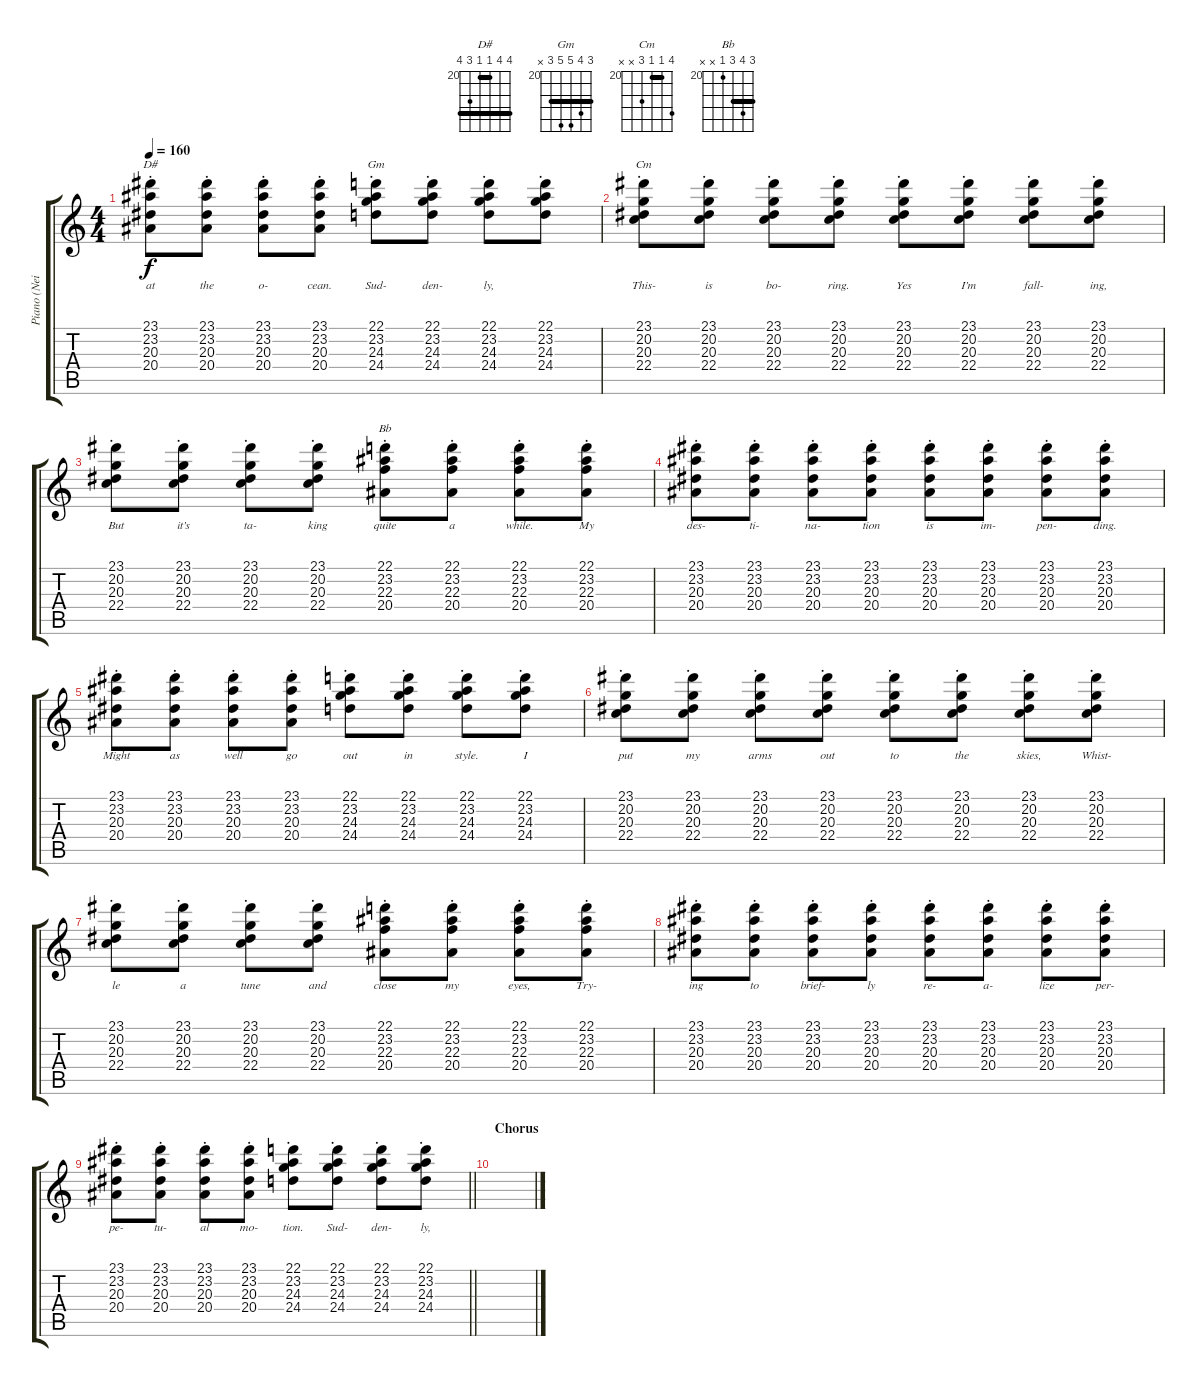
\track ("Piano (Neil)" "Piano (Nei") {instrument acousticgrandpiano}
\staff {score tabs}
\tuning (E4 B3 G3 D3 A2 E2) {hide}
\chord ("D#" 23 23 20 20 22 23) {firstfret 20 barre (20 23)}
\chord ("Gm" 22 23 24 24 22 x) {firstfret 20 barre 22}
\chord ("Cm" 23 20 20 22 x x) {firstfret 20 barre 20}
\chord ("Bb" 22 23 22 20 x x) {firstfret 20 barre 22}
\ts (4 4)
\tempo 160
\clef g2
\ks c
(23.1{st} 23.2{st} 20.3{st} 20.4{st}).8{ch "D#" lyrics (0 "at") lyrics (1 "") lyrics (2 "") lyrics (3 "") lyrics (4 "") dy f} (23.1{st} 23.2{st} 20.3{st} 20.4{st}).8{lyrics (0 "the") lyrics (1 "") lyrics (2 "") lyrics (3 "") lyrics (4 "")} (23.1{st} 23.2{st} 20.3{st} 20.4{st}).8{lyrics (0 "o-") lyrics (1 "") lyrics (2 "") lyrics (3 "") lyrics (4 "")} (23.1{st} 23.2{st} 20.3{st} 20.4{st}).8{lyrics (0 "cean.") lyrics (1 "") lyrics (2 "") lyrics (3 "") lyrics (4 "")} (22.1{st} 23.2{st} 24.3{st} 24.4{st}).8{ch "Gm" lyrics (0 "Sud-") lyrics (1 "") lyrics (2 "") lyrics (3 "") lyrics (4 "")} (22.1{st} 23.2{st} 24.3{st} 24.4{st}).8{lyrics (0 "den-") lyrics (1 "") lyrics (2 "") lyrics (3 "") lyrics (4 "")} (22.1{st} 23.2{st} 24.3{st} 24.4{st}).8{lyrics (0 "ly,") lyrics (1 "") lyrics (2 "") lyrics (3 "") lyrics (4 "")} (22.1{st} 23.2{st} 24.3{st} 24.4{st}).8{lyrics (0 "") lyrics (1 "") lyrics (2 "") lyrics (3 "") lyrics (4 "")} |
(23.1{st} 20.2{st} 20.3{st} 22.4{st}).8{ch "Cm" lyrics (0 "This-") lyrics (1 "") lyrics (2 "") lyrics (3 "") lyrics (4 "")} (23.1{st} 20.2{st} 20.3{st} 22.4{st}).8{lyrics (0 "is") lyrics (1 "") lyrics (2 "") lyrics (3 "") lyrics (4 "")} (23.1{st} 20.2{st} 20.3{st} 22.4{st}).8{lyrics (0 "bo-") lyrics (1 "") lyrics (2 "") lyrics (3 "") lyrics (4 "")} (23.1{st} 20.2{st} 20.3{st} 22.4{st}).8{lyrics (0 "ring.") lyrics (1 "") lyrics (2 "") lyrics (3 "") lyrics (4 "")} (23.1{st} 20.2{st} 20.3{st} 22.4{st}).8{lyrics (0 "Yes") lyrics (1 "") lyrics (2 "") lyrics (3 "") lyrics (4 "")} (23.1{st} 20.2{st} 20.3{st} 22.4{st}).8{lyrics (0 "I’m") lyrics (1 "") lyrics (2 "") lyrics (3 "") lyrics (4 "")} (23.1{st} 20.2{st} 20.3{st} 22.4{st}).8{lyrics (0 "fall-") lyrics (1 "") lyrics (2 "") lyrics (3 "") lyrics (4 "")} (23.1{st} 20.2{st} 20.3{st} 22.4{st}).8{lyrics (0 "ing,") lyrics (1 "") lyrics (2 "") lyrics (3 "") lyrics (4 "")} |
(23.1{st} 20.2{st} 20.3{st} 22.4{st}).8{lyrics (0 "But") lyrics (1 "") lyrics (2 "") lyrics (3 "") lyrics (4 "")} (23.1{st} 20.2{st} 20.3{st} 22.4{st}).8{lyrics (0 "it’s") lyrics (1 "") lyrics (2 "") lyrics (3 "") lyrics (4 "")} (23.1{st} 20.2{st} 20.3{st} 22.4{st}).8{lyrics (0 "ta-") lyrics (1 "") lyrics (2 "") lyrics (3 "") lyrics (4 "")} (23.1{st} 20.2{st} 20.3{st} 22.4{st}).8{lyrics (0 "king") lyrics (1 "") lyrics (2 "") lyrics (3 "") lyrics (4 "")} (22.1{st} 23.2{st} 22.3{st} 20.4{st}).8{ch "Bb" lyrics (0 "quite") lyrics (1 "") lyrics (2 "") lyrics (3 "") lyrics (4 "")} (22.1{st} 23.2{st} 22.3{st} 20.4{st}).8{lyrics (0 "a") lyrics (1 "") lyrics (2 "") lyrics (3 "") lyrics (4 "")} (22.1{st} 23.2{st} 22.3{st} 20.4{st}).8{lyrics (0 "while.") lyrics (1 "") lyrics (2 "") lyrics (3 "") lyrics (4 "")} (22.1{st} 23.2{st} 22.3{st} 20.4{st}).8{lyrics (0 "My") lyrics (1 "") lyrics (2 "") lyrics (3 "") lyrics (4 "")} |
(23.1{st} 23.2{st} 20.3{st} 20.4{st}).8{lyrics (0 "des-") lyrics (1 "") lyrics (2 "") lyrics (3 "") lyrics (4 "")} (23.1{st} 23.2{st} 20.3{st} 20.4{st}).8{lyrics (0 "ti-") lyrics (1 "") lyrics (2 "") lyrics (3 "") lyrics (4 "")} (23.1{st} 23.2{st} 20.3{st} 20.4{st}).8{lyrics (0 "na-") lyrics (1 "") lyrics (2 "") lyrics (3 "") lyrics (4 "")} (23.1{st} 23.2{st} 20.3{st} 20.4{st}).8{lyrics (0 "tion") lyrics (1 "") lyrics (2 "") lyrics (3 "") lyrics (4 "")} (23.1{st} 23.2{st} 20.3{st} 20.4{st}).8{lyrics (0 "is") lyrics (1 "") lyrics (2 "") lyrics (3 "") lyrics (4 "")} (23.1{st} 23.2{st} 20.3{st} 20.4{st}).8{lyrics (0 "im-") lyrics (1 "") lyrics (2 "") lyrics (3 "") lyrics (4 "")} (23.1{st} 23.2{st} 20.3{st} 20.4{st}).8{lyrics (0 "pen-") lyrics (1 "") lyrics (2 "") lyrics (3 "") lyrics (4 "")} (23.1{st} 23.2{st} 20.3{st} 20.4{st}).8{lyrics (0 "ding.") lyrics (1 "") lyrics (2 "") lyrics (3 "") lyrics (4 "")} |
(23.1{st} 23.2{st} 20.3{st} 20.4{st}).8{lyrics (0 "Might") lyrics (1 "") lyrics (2 "") lyrics (3 "") lyrics (4 "")} (23.1{st} 23.2{st} 20.3{st} 20.4{st}).8{lyrics (0 "as") lyrics (1 "") lyrics (2 "") lyrics (3 "") lyrics (4 "")} (23.1{st} 23.2{st} 20.3{st} 20.4{st}).8{lyrics (0 "well") lyrics (1 "") lyrics (2 "") lyrics (3 "") lyrics (4 "")} (23.1{st} 23.2{st} 20.3{st} 20.4{st}).8{lyrics (0 "go") lyrics (1 "") lyrics (2 "") lyrics (3 "") lyrics (4 "")} (22.1{st} 23.2{st} 24.3{st} 24.4{st}).8{lyrics (0 "out") lyrics (1 "") lyrics (2 "") lyrics (3 "") lyrics (4 "")} (22.1{st} 23.2{st} 24.3{st} 24.4{st}).8{lyrics (0 "in") lyrics (1 "") lyrics (2 "") lyrics (3 "") lyrics (4 "")} (22.1{st} 23.2{st} 24.3{st} 24.4{st}).8{lyrics (0 "style.") lyrics (1 "") lyrics (2 "") lyrics (3 "") lyrics (4 "")} (22.1{st} 23.2{st} 24.3{st} 24.4{st}).8{lyrics (0 "I") lyrics (1 "") lyrics (2 "") lyrics (3 "") lyrics (4 "")} |
(23.1{st} 20.2{st} 20.3{st} 22.4{st}).8{lyrics (0 "put") lyrics (1 "") lyrics (2 "") lyrics (3 "") lyrics (4 "")} (23.1{st} 20.2{st} 20.3{st} 22.4{st}).8{lyrics (0 "my") lyrics (1 "") lyrics (2 "") lyrics (3 "") lyrics (4 "")} (23.1{st} 20.2{st} 20.3{st} 22.4{st}).8{lyrics (0 "arms") lyrics (1 "") lyrics (2 "") lyrics (3 "") lyrics (4 "")} (23.1{st} 20.2{st} 20.3{st} 22.4{st}).8{lyrics (0 "out") lyrics (1 "") lyrics (2 "") lyrics (3 "") lyrics (4 "")} (23.1{st} 20.2{st} 20.3{st} 22.4{st}).8{lyrics (0 "to") lyrics (1 "") lyrics (2 "") lyrics (3 "") lyrics (4 "")} (23.1{st} 20.2{st} 20.3{st} 22.4{st}).8{lyrics (0 "the") lyrics (1 "") lyrics (2 "") lyrics (3 "") lyrics (4 "")} (23.1{st} 20.2{st} 20.3{st} 22.4{st}).8{lyrics (0 "skies,") lyrics (1 "") lyrics (2 "") lyrics (3 "") lyrics (4 "")} (23.1{st} 20.2{st} 20.3{st} 22.4{st}).8{lyrics (0 "Whist-") lyrics (1 "") lyrics (2 "") lyrics (3 "") lyrics (4 "")} |
(23.1{st} 20.2{st} 20.3{st} 22.4{st}).8{lyrics (0 "le") lyrics (1 "") lyrics (2 "") lyrics (3 "") lyrics (4 "")} (23.1{st} 20.2{st} 20.3{st} 22.4{st}).8{lyrics (0 "a") lyrics (1 "") lyrics (2 "") lyrics (3 "") lyrics (4 "")} (23.1{st} 20.2{st} 20.3{st} 22.4{st}).8{lyrics (0 "tune") lyrics (1 "") lyrics (2 "") lyrics (3 "") lyrics (4 "")} (23.1{st} 20.2{st} 20.3{st} 22.4{st}).8{lyrics (0 "and") lyrics (1 "") lyrics (2 "") lyrics (3 "") lyrics (4 "")} (22.1{st} 23.2{st} 22.3{st} 20.4{st}).8{lyrics (0 "close") lyrics (1 "") lyrics (2 "") lyrics (3 "") lyrics (4 "")} (22.1{st} 23.2{st} 22.3{st} 20.4{st}).8{lyrics (0 "my") lyrics (1 "") lyrics (2 "") lyrics (3 "") lyrics (4 "")} (22.1{st} 23.2{st} 22.3{st} 20.4{st}).8{lyrics (0 "eyes,") lyrics (1 "") lyrics (2 "") lyrics (3 "") lyrics (4 "")} (22.1{st} 23.2{st} 22.3{st} 20.4{st}).8{lyrics (0 "Try-") lyrics (1 "") lyrics (2 "") lyrics (3 "") lyrics (4 "")} |
(23.1{st} 23.2{st} 20.3{st} 20.4{st}).8{lyrics (0 "ing") lyrics (1 "") lyrics (2 "") lyrics (3 "") lyrics (4 "")} (23.1{st} 23.2{st} 20.3{st} 20.4{st}).8{lyrics (0 "to") lyrics (1 "") lyrics (2 "") lyrics (3 "") lyrics (4 "")} (23.1{st} 23.2{st} 20.3{st} 20.4{st}).8{lyrics (0 "brief-") lyrics (1 "") lyrics (2 "") lyrics (3 "") lyrics (4 "")} (23.1{st} 23.2{st} 20.3{st} 20.4{st}).8{lyrics (0 "ly") lyrics (1 "") lyrics (2 "") lyrics (3 "") lyrics (4 "")} (23.1{st} 23.2{st} 20.3{st} 20.4{st}).8{lyrics (0 "re-") lyrics (1 "") lyrics (2 "") lyrics (3 "") lyrics (4 "")} (23.1{st} 23.2{st} 20.3{st} 20.4{st}).8{lyrics (0 "a-") lyrics (1 "") lyrics (2 "") lyrics (3 "") lyrics (4 "")} (23.1{st} 23.2{st} 20.3{st} 20.4{st}).8{lyrics (0 "lize") lyrics (1 "") lyrics (2 "") lyrics (3 "") lyrics (4 "")} (23.1{st} 23.2{st} 20.3{st} 20.4{st}).8{lyrics (0 "per-") lyrics (1 "") lyrics (2 "") lyrics (3 "") lyrics (4 "")} |
\barLineRight lightlight
(23.1{st} 23.2{st} 20.3{st} 20.4{st}).8{lyrics (0 "pe-") lyrics (1 "") lyrics (2 "") lyrics (3 "") lyrics (4 "")} (23.1{st} 23.2{st} 20.3{st} 20.4{st}).8{lyrics (0 "tu-") lyrics (1 "") lyrics (2 "") lyrics (3 "") lyrics (4 "")} (23.1{st} 23.2{st} 20.3{st} 20.4{st}).8{lyrics (0 "al") lyrics (1 "") lyrics (2 "") lyrics (3 "") lyrics (4 "")} (23.1{st} 23.2{st} 20.3{st} 20.4{st}).8{lyrics (0 "mo-") lyrics (1 "") lyrics (2 "") lyrics (3 "") lyrics (4 "")} (22.1{st} 23.2{st} 24.3{st} 24.4{st}).8{lyrics (0 "tion.") lyrics (1 "") lyrics (2 "") lyrics (3 "") lyrics (4 "")} (22.1{st} 23.2{st} 24.3{st} 24.4{st}).8{lyrics (0 "Sud-") lyrics (1 "") lyrics (2 "") lyrics (3 "") lyrics (4 "")} (22.1{st} 23.2{st} 24.3{st} 24.4{st}).8{lyrics (0 "den-") lyrics (1 "") lyrics (2 "") lyrics (3 "") lyrics (4 "")} (22.1{st} 23.2{st} 24.3{st} 24.4{st}).8{lyrics (0 "ly,") lyrics (1 "") lyrics (2 "") lyrics (3 "") lyrics (4 "")} |
\section ("" "Chorus")
